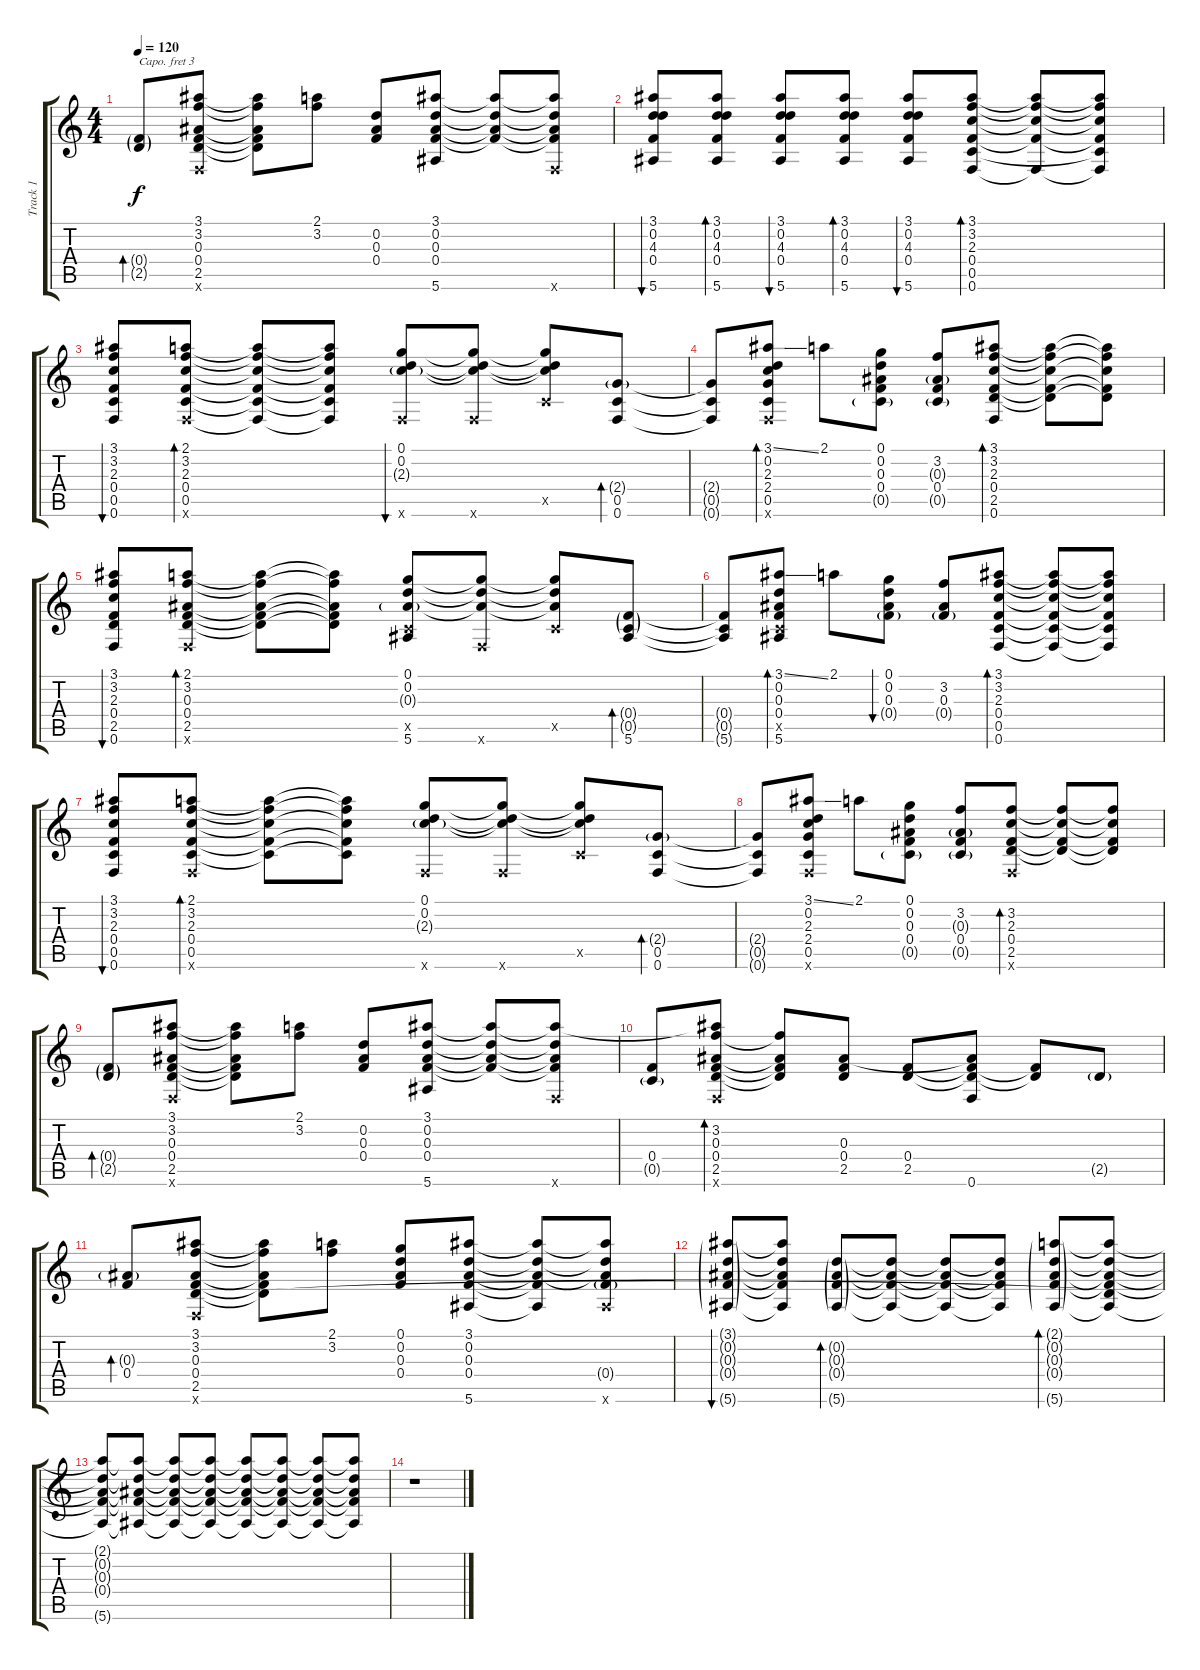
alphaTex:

\track ("Track 1" "Track 1") {instrument acousticguitarsteel}
\staff {score tabs}
\capo 3
\tuning (E4 B3 G3 D3 A2 D2) {hide}
\ts (4 4)
\tempo 120
\clef g2
\ks c
(0.4{g} 2.5{g}).8{bd 120 dy f} (3.1 3.2 0.3 0.4 2.5 0.6{x}).8 (3.1{t} 3.2{t} 0.3{t} 0.4{t} 2.5{t}).8 (2.1 3.2).8 (0.2 0.3 0.4).8 (3.1 0.2 0.3 0.4 5.6).8 (3.1{t} 0.2{t} 0.3{t} 0.4{t}).8 (3.1{t} 0.2{t} 0.3{t} 0.4{t} 0.6{x}).8 |
(3.1 0.2 4.3 0.4 5.6).8{bu 120} (3.1 0.2 4.3 0.4 5.6).8{bd 120} (3.1 0.2 4.3 0.4 5.6).8{bu 120} (3.1 0.2 4.3 0.4 5.6).8{bd 120} (3.1 0.2 4.3 0.4 5.6).8{bu 120} (3.1 3.2 2.3 0.4 0.5 0.6).8{bd 480} (3.1{t} 3.2{t} 2.3{t} 0.4{t} 0.6{t}).8 (3.1{t} 3.2{t} 2.3{t} 0.4{t} 0.5{t} 0.6{t}).8 |
(3.1 3.2 2.3 0.4 0.5 0.6).8{bu 30} (2.1 3.2 2.3 0.4 0.5 0.6{x}).8{bd 120} (2.1{t} 3.2{t} 2.3{t} 0.4{t} 0.5{t} 0.6{t}).8 (2.1{t} 3.2{t} 2.3{t} 0.4{t} 0.5{t} 0.6{t}).8 (0.1 0.2 2.3{g} 0.6{x}).8{bu 120} (0.1{t} 0.2{t} 2.3{t} 0.6{x}).8 (0.1{t} 0.2{t} 2.3{t} 0.5{x}).8 (2.4{g} 0.5 0.6).8{bd 120} |
(2.4{t} 0.5{t} 0.6{t}).8 (3.1{ss} 0.2 2.3 2.4 0.5 0.6{x}).8{bd 120} 2.1.8 (0.1 0.2 0.3 0.4 0.5{g}).8 (3.2 0.3{g} 0.4 0.5{g}).8 (3.1 3.2 2.3 0.4 2.5 0.6).8{bd 120} (3.1{t} 3.2{t} 2.3{t} 0.4{t} 2.5{t}).8 (3.1{t} 3.2{t} 2.3{t} 0.4{t} 2.5{t}).8 |
(3.1 3.2 2.3 0.4 2.5 0.6).8{bu 30} (2.1 3.2 0.3 0.4 2.5 0.6{x}).8{bd 120} (2.1{t} 3.2{t} 0.3{t} 0.4{t} 2.5{t}).8 (2.1{t} 3.2{t} 0.3{t} 0.4{t} 2.5{t}).8 (0.1 0.2 0.3{g} 0.5{x} 5.6).8 (0.1{t} 0.2{t} 0.3{t} 0.6{x}).8 (0.1{t} 0.2{t} 0.3{t} 0.5{x}).8 (0.4{g} 0.5{g} 5.6).8{bd 120} |
(0.4{t} 0.5{t} 5.6{t}).8 (3.1{ss} 0.2 0.3 0.4 0.5{x} 5.6).8{bd 120} 2.1.8 (0.1 0.2 0.3 0.4{g}).8{bu 120} (3.2 0.3 0.4{g}).8 (3.1 3.2 2.3 0.4 0.5 0.6).8{bd 240} (3.1{t} 3.2{t} 2.3{t} 0.4{t} 0.5{t} 0.6{t}).8 (3.1{t} 3.2{t} 2.3{t} 0.4{t} 0.5{t} 0.6{t}).8 |
(3.1 3.2 2.3 0.4 0.5 0.6).8{bu 30} (2.1 3.2 2.3 0.4 0.5 0.6{x}).8{bd 120} (2.1{t} 3.2{t} 2.3{t} 0.4{t} 0.5{t}).8 (2.1{t} 3.2{t} 2.3{t} 0.4{t} 0.5{t}).8 (0.1 0.2 2.3{g} 0.6{x}).8 (0.1{t} 0.2{t} 2.3{t} 0.6{x}).8 (0.1{t} 0.2{t} 2.3{t} 0.5{x}).8 (2.4{g} 0.5 0.6).8{bd 480} |
(2.4{t} 0.5{t} 0.6{t}).8 (3.1{ss} 0.2 2.3 2.4 0.5 0.6{x}).8 2.1.8 (0.1 0.2 0.3 0.4 0.5{g}).8 (3.2 0.3{g} 0.4 0.5{g}).8 (3.2 2.3 0.4 2.5 0.6{x}).8{bd 120} (3.2{t} 2.3{t} 0.4{t} 2.5{t}).8 (3.2{t} 2.3{t} 0.4{t} 2.5{t}).8 |
(0.4{g} 2.5{g}).8{bd 120} (3.1 3.2 0.3 0.4 2.5 0.6{x}).8 (3.1{t} 3.2{t} 0.3{t} 0.4{t} 2.5{t}).8 (2.1 3.2).8 (0.2 0.3 0.4).8 (3.1 0.2 0.3 0.4 5.6).8 (3.1{t} 0.2{t} 0.3{t} 0.4{t}).8 (3.1{t} 0.2{t} 0.3{t} 0.4{t} 0.6{x}).8 |
(0.4 0.5{g}).8 (3.1{t} 3.2 0.3 0.4 2.5 0.6{x}).8{bd 120} (3.2{t} 0.3{t} 0.4{t} 2.5{t}).8 (0.3 0.4 2.5).8 (0.4 2.5).8 (0.3{t} 0.4{t} 2.5{t} 0.6).8 (0.4{t} 2.5{t}).8 2.5{g}.8 |
(0.3{g} 0.4).8{bd 120} (3.1 3.2 0.3 0.4 2.5 0.6{x}).8 (3.1{t} 3.2{t} 0.3{t} 0.4{t} 2.5{t}).8 (2.1 3.2).8 (0.1 0.2 0.3 0.4).8 (3.1 0.2 0.3 0.4 5.6).8 (3.1{t} 0.2{t} 0.3{t} 0.4{t} 5.6{t}).8 (3.1{t} 0.2{t} 0.3{t} 0.4{g} 5.6{x}).8 |
(3.1{g} 0.2{g} 0.3{g} 0.4{g} 5.6{g}).8{bu 120} (3.1{t} 0.2{t} 0.3{t} 0.4{t} 5.6{t}).8 (0.2{g} 0.3{g} 0.4{g} 5.6{g}).8{bd 240} (0.2{t} 0.3{t} 0.4{t} 5.6{t}).8 (0.2{t} 0.3{t} 0.4{t} 5.6{t}).8 (0.2{t} 0.3{t} 0.4{t} 5.6{t}).8 (2.1{g} 0.2{g} 0.3{g} 0.4{g} 5.6{g}).8{bd 480} (2.1{t} 0.2{t} 0.3{t} 0.4{t} 2.5{t} 5.6{t}).8 |
(2.1{t} 0.2{t} 0.3{t} 0.4{t} 5.6{t}).8 (2.1{t} 0.2{t} 0.3{t} 0.4{t} 5.6{t}).8 (2.1{t} 0.2{t} 0.3{t} 0.4{t} 5.6{t}).8 (2.1{t} 0.2{t} 0.3{t} 0.4{t} 5.6{t}).8 (2.1{t} 0.2{t} 0.3{t} 0.4{t} 5.6{t}).8 (2.1{t} 0.2{t} 0.3{t} 0.4{t} 5.6{t}).8 (2.1{t} 0.2{t} 0.3{t} 0.4{t} 5.6{t}).8 (2.1{t} 0.2{t} 0.3{t} 0.4{t} 5.6{t}).8 |
r.1
